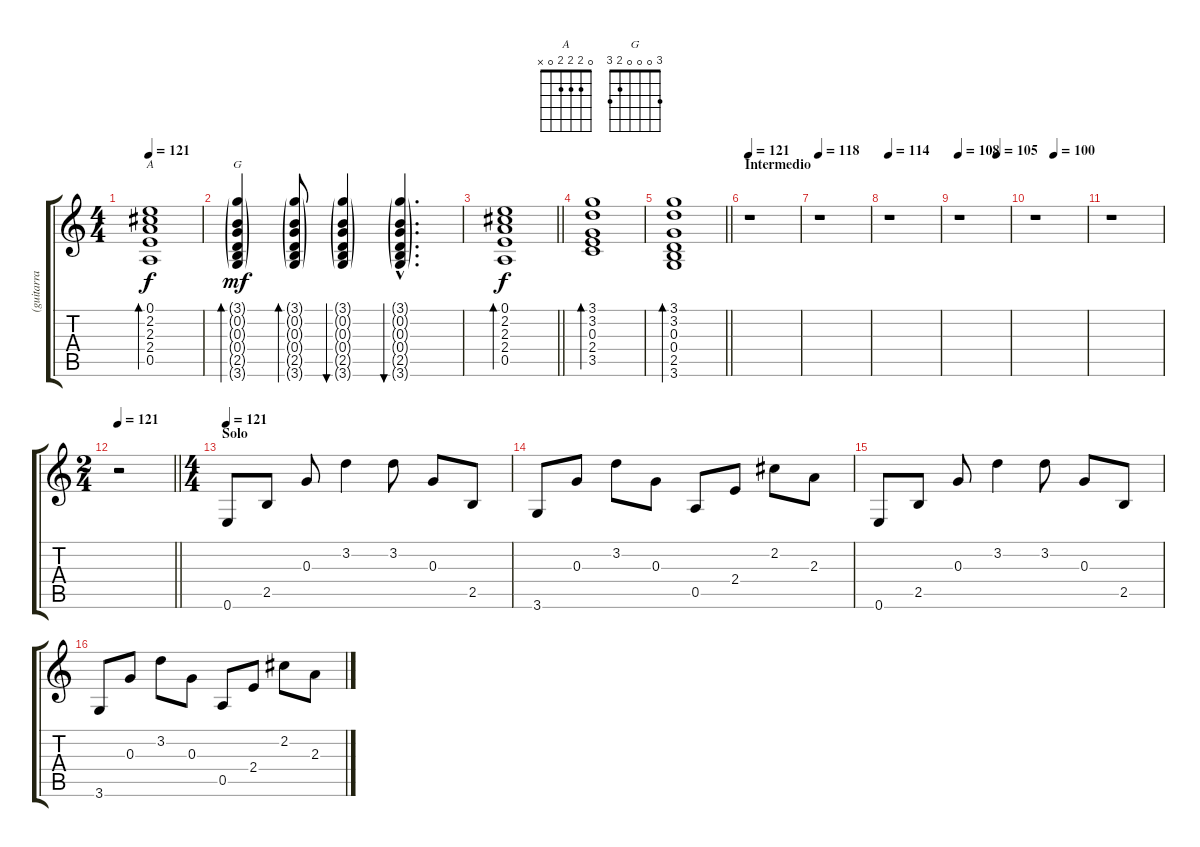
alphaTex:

\track ("(guitarra de fondo)" "(guitarra ") {instrument electricguitarclean}
\staff {score tabs}
\tuning (E4 B3 G3 D3 A2 E2) {hide}
\chord ("A" 0 2 2 2 0 x)
\chord ("G" 3 0 0 0 2 3)
\ts (4 4)
\tempo 121
\clef g2
\ks c
(0.1 2.2 2.3 2.4 0.5).1{bd 120 ch "A" dy f} |
(3.1{g} 0.2{g} 0.3{g} 0.4{g} 2.5{g} 3.6{g}).4{bd 60 ch "G" dy mf} (3.1{g} 0.2{g} 0.3{g} 0.4{g} 2.5{g} 3.6{g}).8{bd 30} (3.1{g} 0.2{g} 0.3{g} 0.4{g} 2.5{g} 3.6{g}).4{bu 30} (3.1{g hac} 0.2{g hac} 0.3{g hac} 0.4{g hac} 2.5{g hac} 3.6{g hac}).4{d bu 60} |
\barLineRight lightlight
(0.1 2.2 2.3 2.4 0.5).1{bd 120 dy f} |
(3.1 3.2 0.3 2.4 3.5).1{bd 60 volume 10} |
\barLineRight lightlight
(3.1 3.2 0.3 0.4 2.5 3.6).1{bd 60} |
\section ("" "Intermedio")
\tempo 121
r.1 |
\tempo 118
r.1 |
\tempo 114
r.1 |
\tempo 108
\tempo (105 0.75)
r.1 |
\tempo (100 0.375)
r.1 |
r.1 |
\ts (2 4)
\tempo 121
\barLineRight lightlight
r.2 |
\ts (4 4)
\section ("" "Solo")
\tempo 121
0.6.8 2.5.8 0.3.8 3.2.4 3.2.8 0.3.8 2.5.8 |
3.6.8 0.3.8 3.2.8 0.3.8 0.5.8 2.4.8 2.2.8 2.3.8 |
0.6.8 2.5.8 0.3.8 3.2.4 3.2.8 0.3.8 2.5.8 |
3.6.8 0.3.8 3.2.8 0.3.8 0.5.8 2.4.8 2.2.8 2.3.8
